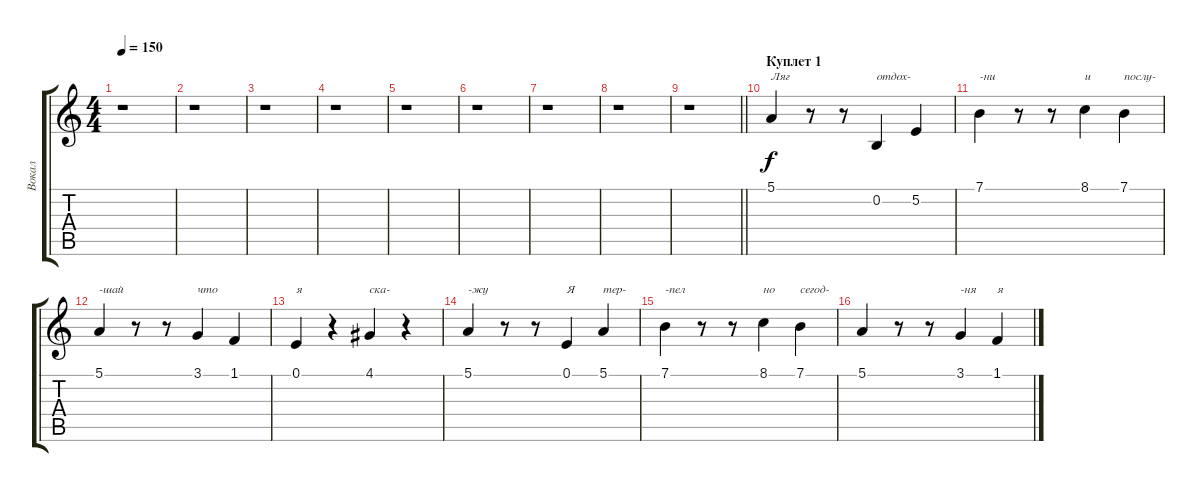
\track ("Вокал" "Вокал") {mute instrument acousticgrandpiano}
\staff {score tabs}
\tuning (E4 B3 G3 D3 A2 E2) {hide}
\ts (4 4)
\tempo 150
\clef g2
\ks c
r.1{dy f} |
r.1 |
r.1 |
r.1 |
r.1 |
r.1 |
r.1 |
r.1 |
\barLineRight lightlight
r.1 |
\section ("" "Куплет 1")
5.1.4{txt "Ляг"} r.8 r.8 0.2.4{txt "отдох-"} 5.2.4 |
7.1.4{txt "-ни"} r.8 r.8 8.1.4{txt "и"} 7.1.4{txt "послу-"} |
5.1.4{txt "-шай"} r.8 r.8 3.1.4{txt "что"} 1.1.4 |
0.1.4{txt "я"} r.4 4.1.4{txt "ска-"} r.4 |
5.1.4{txt "-жу"} r.8 r.8 0.1.4{txt "Я"} 5.1.4{txt "тер-"} |
7.1.4{txt "-пел"} r.8 r.8 8.1.4{txt "но"} 7.1.4{txt "сегод-"} |
5.1.4 r.8 r.8 3.1.4{txt "-ня"} 1.1.4{txt "я"}
